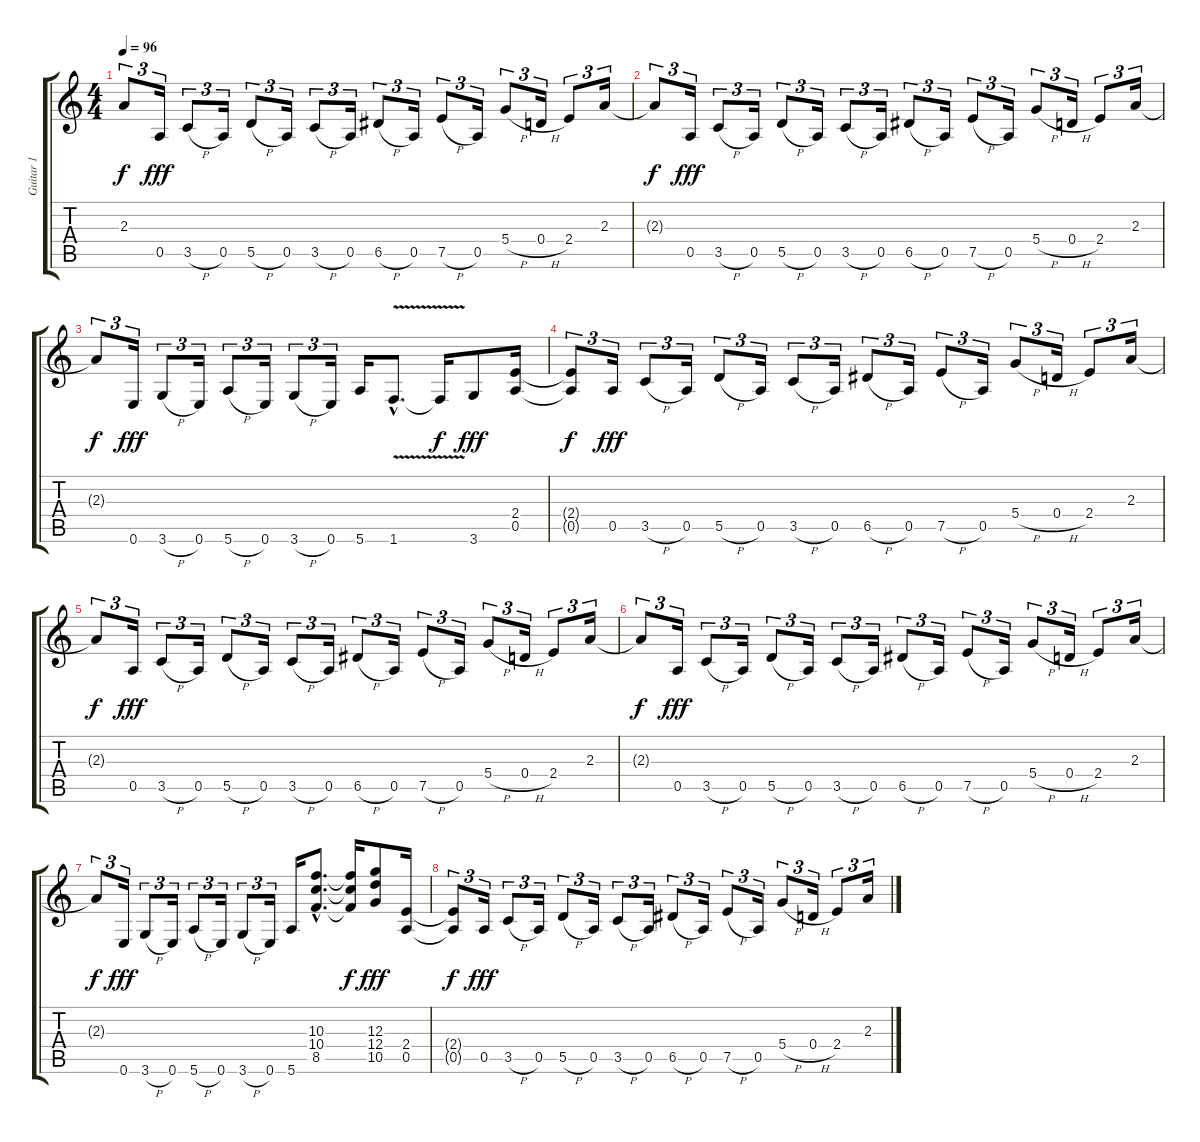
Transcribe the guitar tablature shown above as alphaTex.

\track ("Guitar 1" "Guitar 1") {instrument distortionguitar}
\staff {score tabs}
\tuning (E4 B3 G3 D3 A2 E2) {hide}
\ts (4 4)
\tempo 96
\clef g2
\ks c
2.3{t}.8{tu (3 2) dy f} 0.5.16{tu (3 2) dy fff} 3.5{h}.8{tu (3 2)} 0.5.16{tu (3 2)} 5.5{h}.8{tu (3 2)} 0.5.16{tu (3 2)} 3.5{h}.8{tu (3 2)} 0.5.16{tu (3 2)} 6.5{h}.8{tu (3 2)} 0.5.16{tu (3 2)} 7.5{h}.8{tu (3 2)} 0.5.16{tu (3 2)} 5.4{h}.8{tu (3 2)} 0.4{h}.16{tu (3 2)} 2.4.8{tu (3 2)} 2.3.16{tu (3 2)} |
2.3{t}.8{tu (3 2) dy f} 0.5.16{tu (3 2) dy fff} 3.5{h}.8{tu (3 2)} 0.5.16{tu (3 2)} 5.5{h}.8{tu (3 2)} 0.5.16{tu (3 2)} 3.5{h}.8{tu (3 2)} 0.5.16{tu (3 2)} 6.5{h}.8{tu (3 2)} 0.5.16{tu (3 2)} 7.5{h}.8{tu (3 2)} 0.5.16{tu (3 2)} 5.4{h}.8{tu (3 2)} 0.4{h}.16{tu (3 2)} 2.4.8{tu (3 2)} 2.3.16{tu (3 2)} |
2.3{t}.8{tu (3 2) dy f} 0.6.16{tu (3 2) dy fff} 3.6{h}.8{tu (3 2)} 0.6.16{tu (3 2)} 5.6{h}.8{tu (3 2)} 0.6.16{tu (3 2)} 3.6{h}.8{tu (3 2)} 0.6.16{tu (3 2)} 5.6.16 1.6{v hac}.8{d} 1.6{t}.16{dy f} 3.6.8{dy fff} (2.4 0.5).16 |
(2.4{t} 0.5{t}).8{tu (3 2) dy f} 0.5.16{tu (3 2) dy fff} 3.5{h}.8{tu (3 2)} 0.5.16{tu (3 2)} 5.5{h}.8{tu (3 2)} 0.5.16{tu (3 2)} 3.5{h}.8{tu (3 2)} 0.5.16{tu (3 2)} 6.5{h}.8{tu (3 2)} 0.5.16{tu (3 2)} 7.5{h}.8{tu (3 2)} 0.5.16{tu (3 2)} 5.4{h}.8{tu (3 2)} 0.4{h}.16{tu (3 2)} 2.4.8{tu (3 2)} 2.3.16{tu (3 2)} |
2.3{t}.8{tu (3 2) dy f} 0.5.16{tu (3 2) dy fff} 3.5{h}.8{tu (3 2)} 0.5.16{tu (3 2)} 5.5{h}.8{tu (3 2)} 0.5.16{tu (3 2)} 3.5{h}.8{tu (3 2)} 0.5.16{tu (3 2)} 6.5{h}.8{tu (3 2)} 0.5.16{tu (3 2)} 7.5{h}.8{tu (3 2)} 0.5.16{tu (3 2)} 5.4{h}.8{tu (3 2)} 0.4{h}.16{tu (3 2)} 2.4.8{tu (3 2)} 2.3.16{tu (3 2)} |
2.3{t}.8{tu (3 2) dy f} 0.5.16{tu (3 2) dy fff} 3.5{h}.8{tu (3 2)} 0.5.16{tu (3 2)} 5.5{h}.8{tu (3 2)} 0.5.16{tu (3 2)} 3.5{h}.8{tu (3 2)} 0.5.16{tu (3 2)} 6.5{h}.8{tu (3 2)} 0.5.16{tu (3 2)} 7.5{h}.8{tu (3 2)} 0.5.16{tu (3 2)} 5.4{h}.8{tu (3 2)} 0.4{h}.16{tu (3 2)} 2.4.8{tu (3 2)} 2.3.16{tu (3 2)} |
2.3{t}.8{tu (3 2) dy f} 0.6.16{tu (3 2) dy fff} 3.6{h}.8{tu (3 2)} 0.6.16{tu (3 2)} 5.6{h}.8{tu (3 2)} 0.6.16{tu (3 2)} 3.6{h}.8{tu (3 2)} 0.6.16{tu (3 2)} 5.6.16 (10.3{hac} 10.4{hac} 8.5{hac}).8{d} (10.3{t} 10.4{t} 8.5{t}).16{dy f} (12.3 12.4 10.5).8{dy fff} (2.4 0.5).16 |
(2.4{t} 0.5{t}).8{tu (3 2) dy f} 0.5.16{tu (3 2) dy fff} 3.5{h}.8{tu (3 2)} 0.5.16{tu (3 2)} 5.5{h}.8{tu (3 2)} 0.5.16{tu (3 2)} 3.5{h}.8{tu (3 2)} 0.5.16{tu (3 2)} 6.5{h}.8{tu (3 2)} 0.5.16{tu (3 2)} 7.5{h}.8{tu (3 2)} 0.5.16{tu (3 2)} 5.4{h}.8{tu (3 2)} 0.4{h}.16{tu (3 2)} 2.4.8{tu (3 2)} 2.3.16{tu (3 2)}
